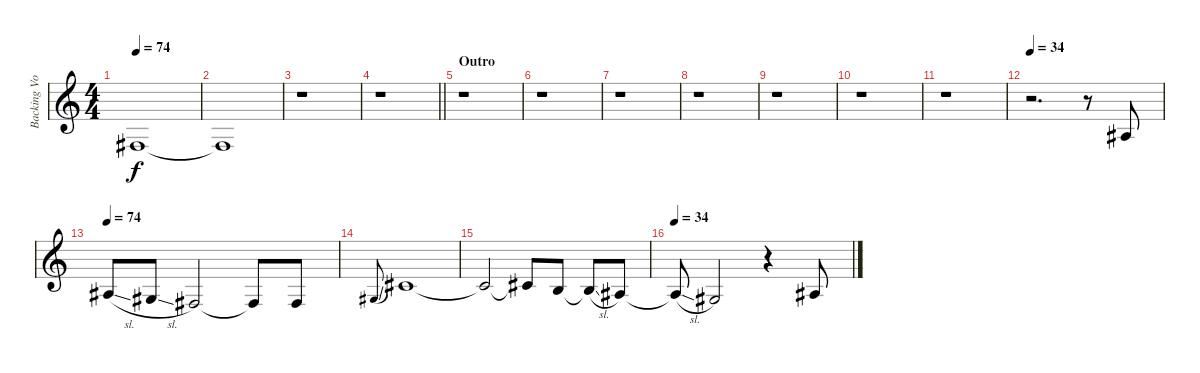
\track ("Backing Vocals" "Backing Vo") {instrument tenorsax}
\staff {score}
\tuning (E4 B3 G3 D3 A2 E2) {hide}
\ts (4 4)
\tempo 74
\clef g2
\ks c
4.4.1{dy f volume 7} |
4.4{t}.1 |
r.1 |
\barLineRight lightlight
r.1 |
\section ("" "Outro")
r.1 |
r.1 |
r.1 |
r.1 |
r.1 |
r.1 |
r.1 |
\tempo 34
r.2{d} r.8 8.4.8 |
\tempo 74
8.4{sl}.8 6.4{sl}.8 4.4.2 4.4{t}.8 4.4.8 |
6.4{sl}.8{gr onbeat} 11.4.1 |
11.4{t}.2 11.4{t}.8 9.4.8 9.4{sl t}.8 8.4.8 |
\tempo 34
8.4{sl t}.8 6.4.2 r.4 8.4.8
